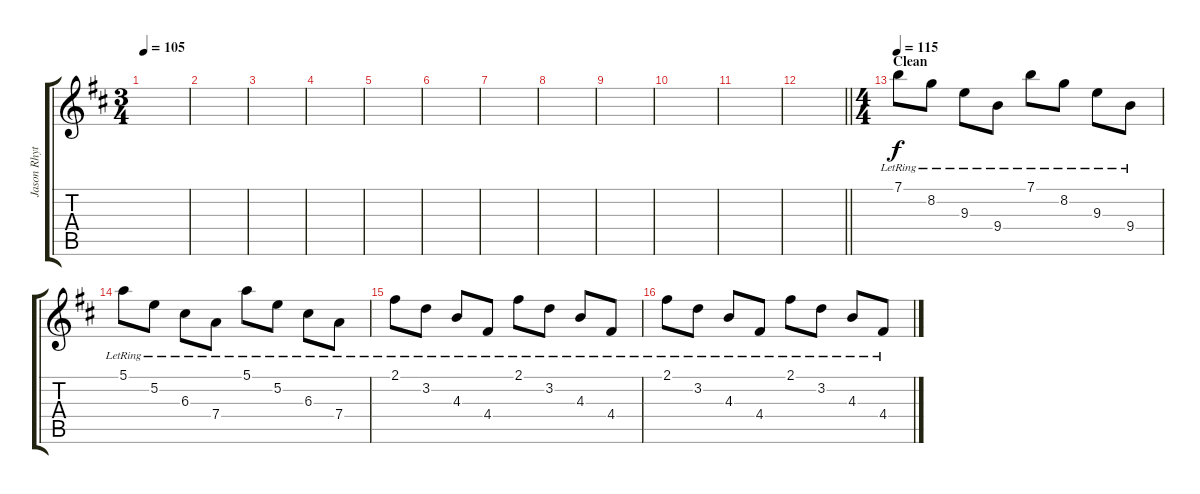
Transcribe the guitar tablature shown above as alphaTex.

\track ("Jason Rhythm" "Jason Rhyt") {instrument electricguitarjazz}
\staff {score tabs}
\tuning (E4 B3 G3 D3 A2 E2) {hide}
\ts (3 4)
\tempo 105
\clef g2
\ks bminor
|
|
|
|
|
|
|
|
|
|
|
\barLineRight lightlight
|
\ts (4 4)
\section ("" "Clean")
\tempo 115
7.1{lr}.8 8.2{lr}.8 9.3{lr}.8 9.4{lr}.8 7.1{lr}.8 8.2{lr}.8 9.3{lr}.8 9.4{lr}.8 |
5.1{lr}.8 5.2{lr}.8 6.3{lr}.8 7.4{lr}.8 5.1{lr}.8 5.2{lr}.8 6.3{lr}.8 7.4{lr}.8 |
2.1{lr}.8 3.2{lr}.8 4.3{lr}.8 4.4{lr}.8 2.1{lr}.8 3.2{lr}.8 4.3{lr}.8 4.4{lr}.8 |
2.1{lr}.8 3.2{lr}.8 4.3{lr}.8 4.4{lr}.8 2.1{lr}.8 3.2{lr}.8 4.3{lr}.8 4.4{lr}.8
